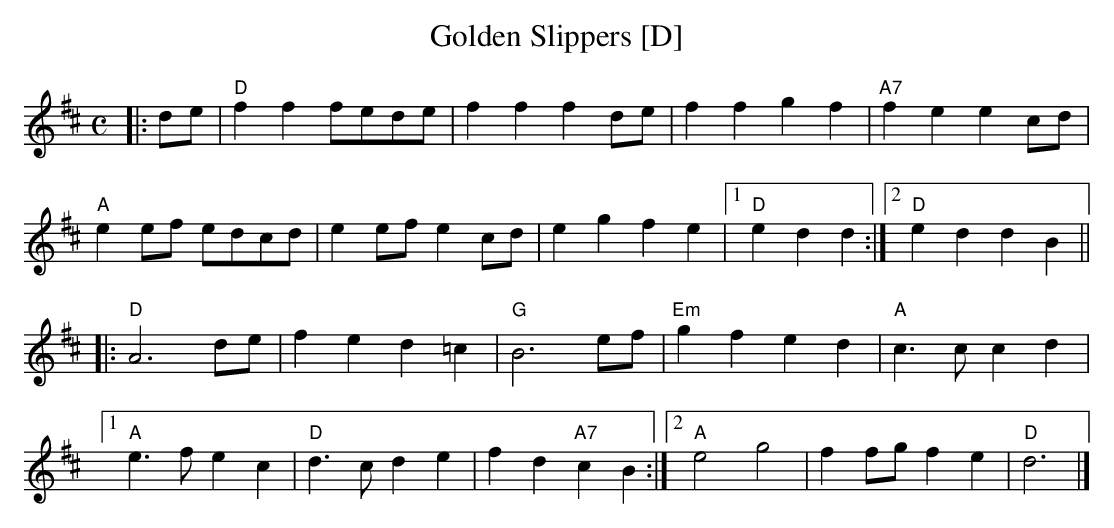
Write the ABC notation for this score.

X:1
T:Golden Slippers [D]
M:C
L:1/4
K:D
|:d/2e/2|"D"ff f/2e/2d/2e/2|ff fd/2e/2|ff gf|"A7"fe ec/2d/2|
"A"ee/f/ e/2d/2c/2d/2|ee/f/ ec/2d/2|eg fe|1"D"ed d:|2"D"eddB||
|:"D"A3d/e/|fe d=c|"G"B3e/f/|"Em"gf ed|"A"c>c cd|
[1"A"e>fec|"D"d3/2c/2 de|fd"A7"cB:|[2"A"e2 g2|ff/g/ fe|"D"d3|]
